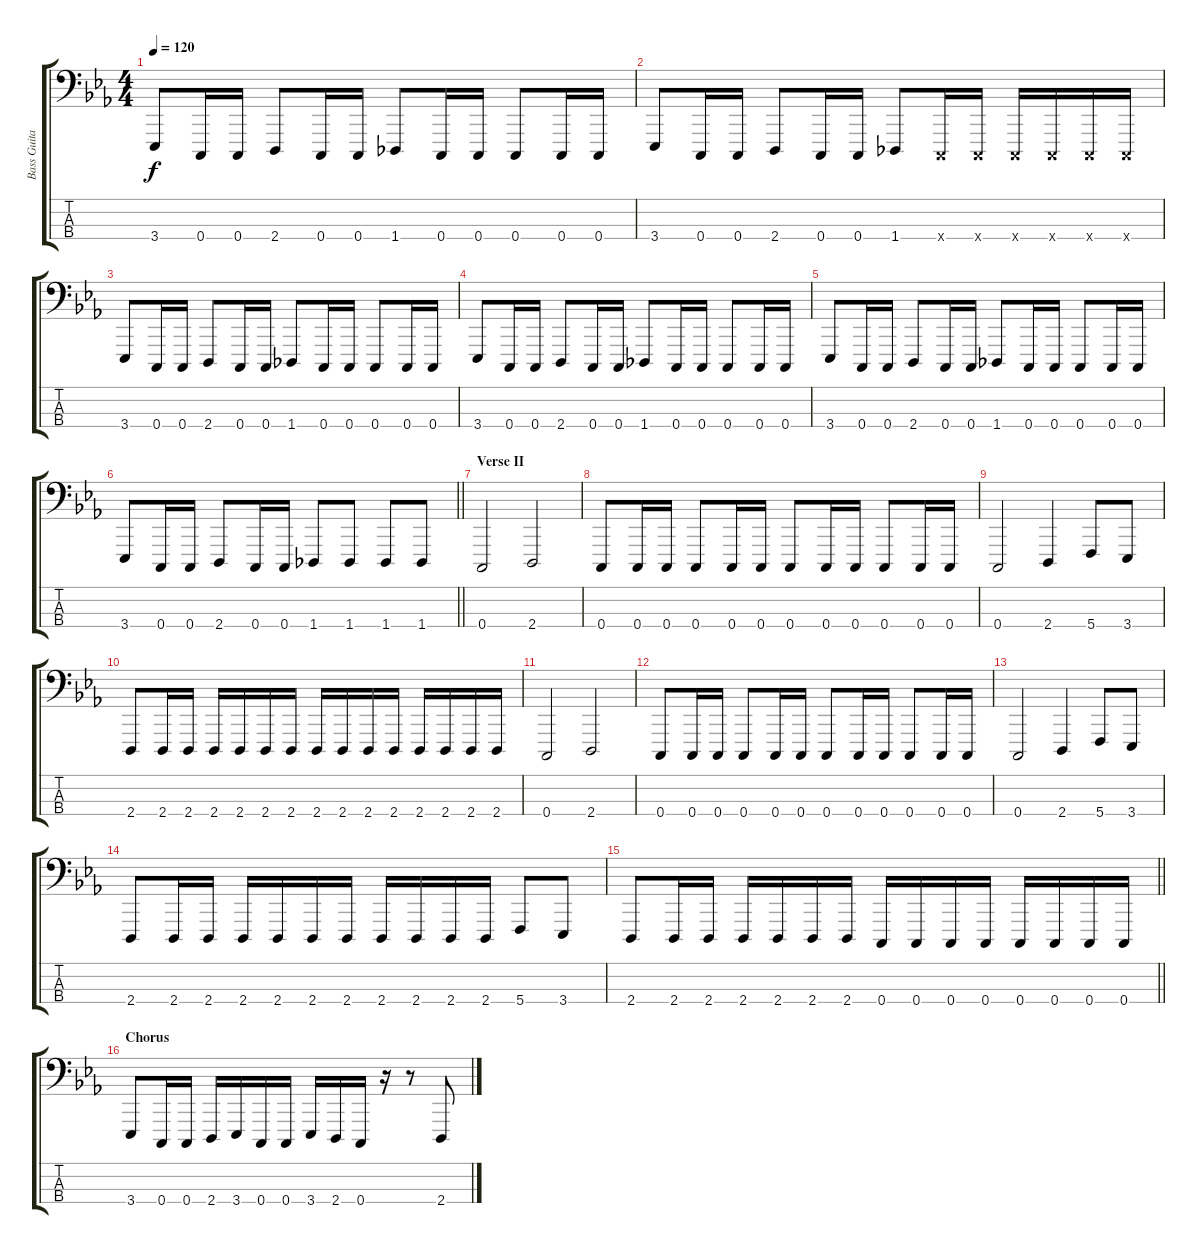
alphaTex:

\track ("Bass Guitar" "Bass Guita") {instrument clavinet}
\staff {score tabs}
\tuning (F2 C2 G1 C1) {hide}
\ts (4 4)
\tempo 120
\clef f4
\ks eb
3.4.8{dy f} 0.4.16 0.4.16 2.4.8 0.4.16 0.4.16 1.4.8 0.4.16 0.4.16 0.4.8 0.4.16 0.4.16 |
3.4.8 0.4.16 0.4.16 2.4.8 0.4.16 0.4.16 1.4.8 0.4{x}.16 0.4{x}.16 0.4{x}.16 0.4{x}.16 0.4{x}.16 0.4{x}.16 |
3.4.8 0.4.16 0.4.16 2.4.8 0.4.16 0.4.16 1.4.8 0.4.16 0.4.16 0.4.8 0.4.16 0.4.16 |
3.4.8 0.4.16 0.4.16 2.4.8 0.4.16 0.4.16 1.4.8 0.4.16 0.4.16 0.4.8 0.4.16 0.4.16 |
3.4.8 0.4.16 0.4.16 2.4.8 0.4.16 0.4.16 1.4.8 0.4.16 0.4.16 0.4.8 0.4.16 0.4.16 |
\barLineRight lightlight
3.4.8 0.4.16 0.4.16 2.4.8 0.4.16 0.4.16 1.4.8 1.4.8 1.4.8 1.4.8 |
\section ("" "Verse II")
0.4.2 2.4.2 |
0.4.8 0.4.16 0.4.16 0.4.8 0.4.16 0.4.16 0.4.8 0.4.16 0.4.16 0.4.8 0.4.16 0.4.16 |
0.4.2 2.4.4 5.4.8 3.4.8 |
2.4.8 2.4.16 2.4.16 2.4.16 2.4.16 2.4.16 2.4.16 2.4.16 2.4.16 2.4.16 2.4.16 2.4.16 2.4.16 2.4.16 2.4.16 |
0.4.2 2.4.2 |
0.4.8 0.4.16 0.4.16 0.4.8 0.4.16 0.4.16 0.4.8 0.4.16 0.4.16 0.4.8 0.4.16 0.4.16 |
0.4.2 2.4.4 5.4.8 3.4.8 |
2.4.8 2.4.16 2.4.16 2.4.16 2.4.16 2.4.16 2.4.16 2.4.16 2.4.16 2.4.16 2.4.16 5.4.8 3.4.8 |
\barLineRight lightlight
2.4.8 2.4.16 2.4.16 2.4.16 2.4.16 2.4.16 2.4.16 0.4.16 0.4.16 0.4.16 0.4.16 0.4.16 0.4.16 0.4.16 0.4.16 |
\section ("" "Chorus")
3.4.8 0.4.16 0.4.16 2.4.16 3.4.16 0.4.16 0.4.16 3.4.16 2.4.16 0.4.16 r.16 r.8 2.4.8
